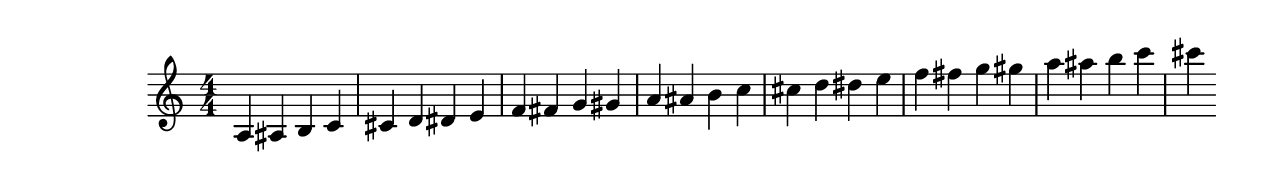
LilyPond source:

\include "event-listener.ly"
\paper {
  #(set-paper-size "letter")
}
\score {
  {
    \clef treble
    \numericTimeSignature
    \time 4/4
    a   ais   b   c'   cis'   d'  dis'  e'   f'  fis'   g'  gis'
    a'  ais'  b'  c''  cis''  d'' dis'' e''  f'' fis''  g'' gis''
    a'' ais'' b'' c''' cis'''
  }
  \layout { }
  \midi { }
  \version "2.18.2"
}
